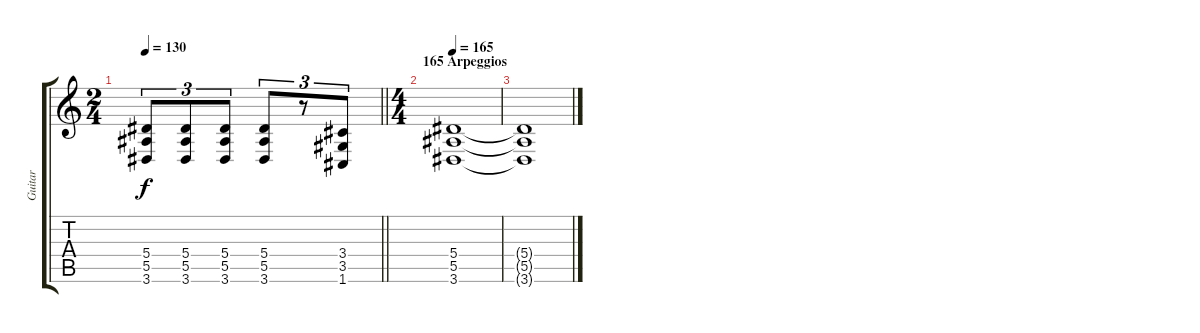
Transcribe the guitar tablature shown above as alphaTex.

\track ("Guitar" "Guitar") {instrument distortionguitar}
\staff {score tabs}
\tuning (C4 G3 Eb3 Bb2 F2 C2) {hide}
\ts (2 4)
\tempo 130
\clef g2
\barLineRight lightlight
\ks c
(5.4 5.5 3.6).8{tu (3 2) dy f} (5.4 5.5 3.6).8{tu (3 2)} (5.4 5.5 3.6).8{tu (3 2)} (5.4 5.5 3.6).8{tu (3 2)} r.8{tu (3 2)} (3.4 3.5 1.6).8{tu (3 2)} |
\ts (4 4)
\section ("" "165 Arpeggios")
\tempo 165
(5.4 5.5 3.6).1 |
(5.4{t} 5.5{t} 3.6{t}).1
